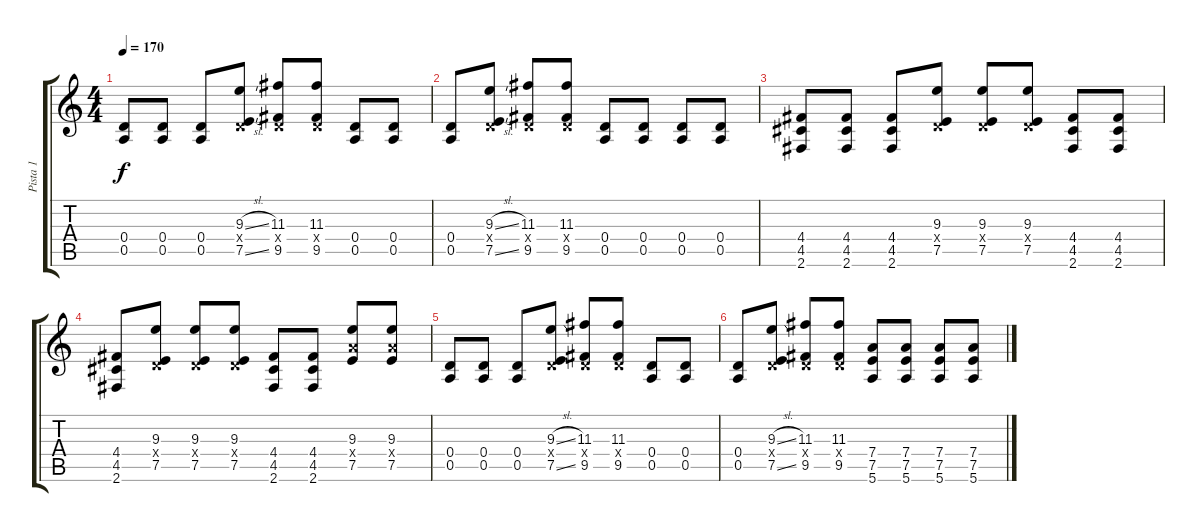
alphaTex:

\track ("Pista 1" "Pista 1") {instrument overdrivenguitar}
\staff {score tabs}
\tuning (E4 B3 G3 D3 A2 E2) {hide}
\ts (4 4)
\tempo 170
\clef g2
\ks c
(0.4 0.5).8{dy f} (0.4 0.5).8 (0.4 0.5).8 (9.3{sl} 0.4{x} 7.5{sl}).8 (11.3 0.4{x} 9.5).8 (11.3 0.4{x} 9.5).8 (0.4 0.5).8 (0.4 0.5).8 |
(0.4 0.5).8 (9.3{sl} 0.4{x} 7.5{sl}).8 (11.3 0.4{x} 9.5).8 (11.3 0.4{x} 9.5).8 (0.4 0.5).8 (0.4 0.5).8 (0.4 0.5).8 (0.4 0.5).8 |
(4.4 4.5 2.6).8 (4.4 4.5 2.6).8 (4.4 4.5 2.6).8 (9.3 0.4{x} 7.5).8 (9.3 0.4{x} 7.5).8 (9.3 0.4{x} 7.5).8 (4.4 4.5 2.6).8 (4.4 4.5 2.6).8 |
(4.4 4.5 2.6).8 (9.3 0.4{x} 7.5).8 (9.3 0.4{x} 7.5).8 (9.3 0.4{x} 7.5).8 (4.4 4.5 2.6).8 (4.4 4.5 2.6).8 (9.3 7.4{x} 7.5).8 (9.3 7.4{x} 7.5).8 |
(0.4 0.5).8 (0.4 0.5).8 (0.4 0.5).8 (9.3{sl} 0.4{x} 7.5{sl}).8 (11.3 0.4{x} 9.5).8 (11.3 0.4{x} 9.5).8 (0.4 0.5).8 (0.4 0.5).8 |
(0.4 0.5).8 (9.3{sl} 0.4{x} 7.5{sl}).8 (11.3 0.4{x} 9.5).8 (11.3 0.4{x} 9.5).8 (7.4 7.5 5.6).8 (7.4 7.5 5.6).8 (7.4 7.5 5.6).8 (7.4 7.5 5.6).8
